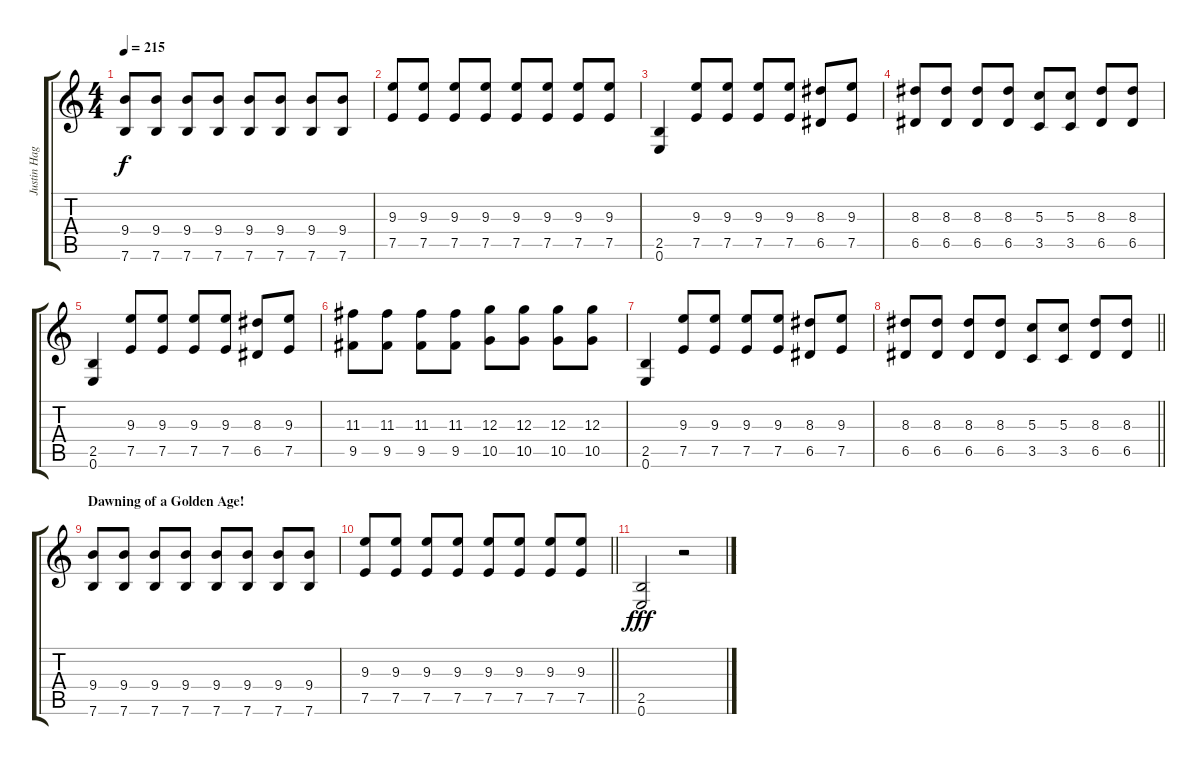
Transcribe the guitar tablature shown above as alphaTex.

\track ("Justin Hagberg (3 Inches of Blood)" "Justin Hag") {instrument distortionguitar}
\staff {score tabs}
\tuning (E4 B3 G3 D3 A2 E2) {hide}
\ts (4 4)
\tempo 215
\clef g2
\ks c
(9.4 7.6).8{dy f} (9.4 7.6).8 (9.4 7.6).8 (9.4 7.6).8 (9.4 7.6).8 (9.4 7.6).8 (9.4 7.6).8 (9.4 7.6).8 |
(9.3 7.5).8 (9.3 7.5).8 (9.3 7.5).8 (9.3 7.5).8 (9.3 7.5).8 (9.3 7.5).8 (9.3 7.5).8 (9.3 7.5).8 |
(2.5 0.6).4{volume 14 instrument distortionguitar} (9.3 7.5).8 (9.3 7.5).8 (9.3 7.5).8 (9.3 7.5).8 (8.3 6.5).8 (9.3 7.5).8 |
(8.3 6.5).8 (8.3 6.5).8 (8.3 6.5).8 (8.3 6.5).8 (5.3 3.5).8 (5.3 3.5).8 (8.3 6.5).8 (8.3 6.5).8 |
(2.5 0.6).4 (9.3 7.5).8 (9.3 7.5).8 (9.3 7.5).8 (9.3 7.5).8 (8.3 6.5).8 (9.3 7.5).8 |
(11.3 9.5).8 (11.3 9.5).8 (11.3 9.5).8 (11.3 9.5).8 (12.3 10.5).8 (12.3 10.5).8 (12.3 10.5).8 (12.3 10.5).8 |
(2.5 0.6).4 (9.3 7.5).8 (9.3 7.5).8 (9.3 7.5).8 (9.3 7.5).8 (8.3 6.5).8 (9.3 7.5).8 |
\barLineRight lightlight
(8.3 6.5).8 (8.3 6.5).8 (8.3 6.5).8 (8.3 6.5).8 (5.3 3.5).8 (5.3 3.5).8 (8.3 6.5).8 (8.3 6.5).8 |
\section ("" "Dawning of a Golden Age!")
(9.4 7.6).8 (9.4 7.6).8 (9.4 7.6).8 (9.4 7.6).8 (9.4 7.6).8 (9.4 7.6).8 (9.4 7.6).8 (9.4 7.6).8 |
\barLineRight lightlight
(9.3 7.5).8 (9.3 7.5).8 (9.3 7.5).8 (9.3 7.5).8 (9.3 7.5).8 (9.3 7.5).8 (9.3 7.5).8 (9.3 7.5).8 |
(2.5 0.6).2{dy fff} r.2
